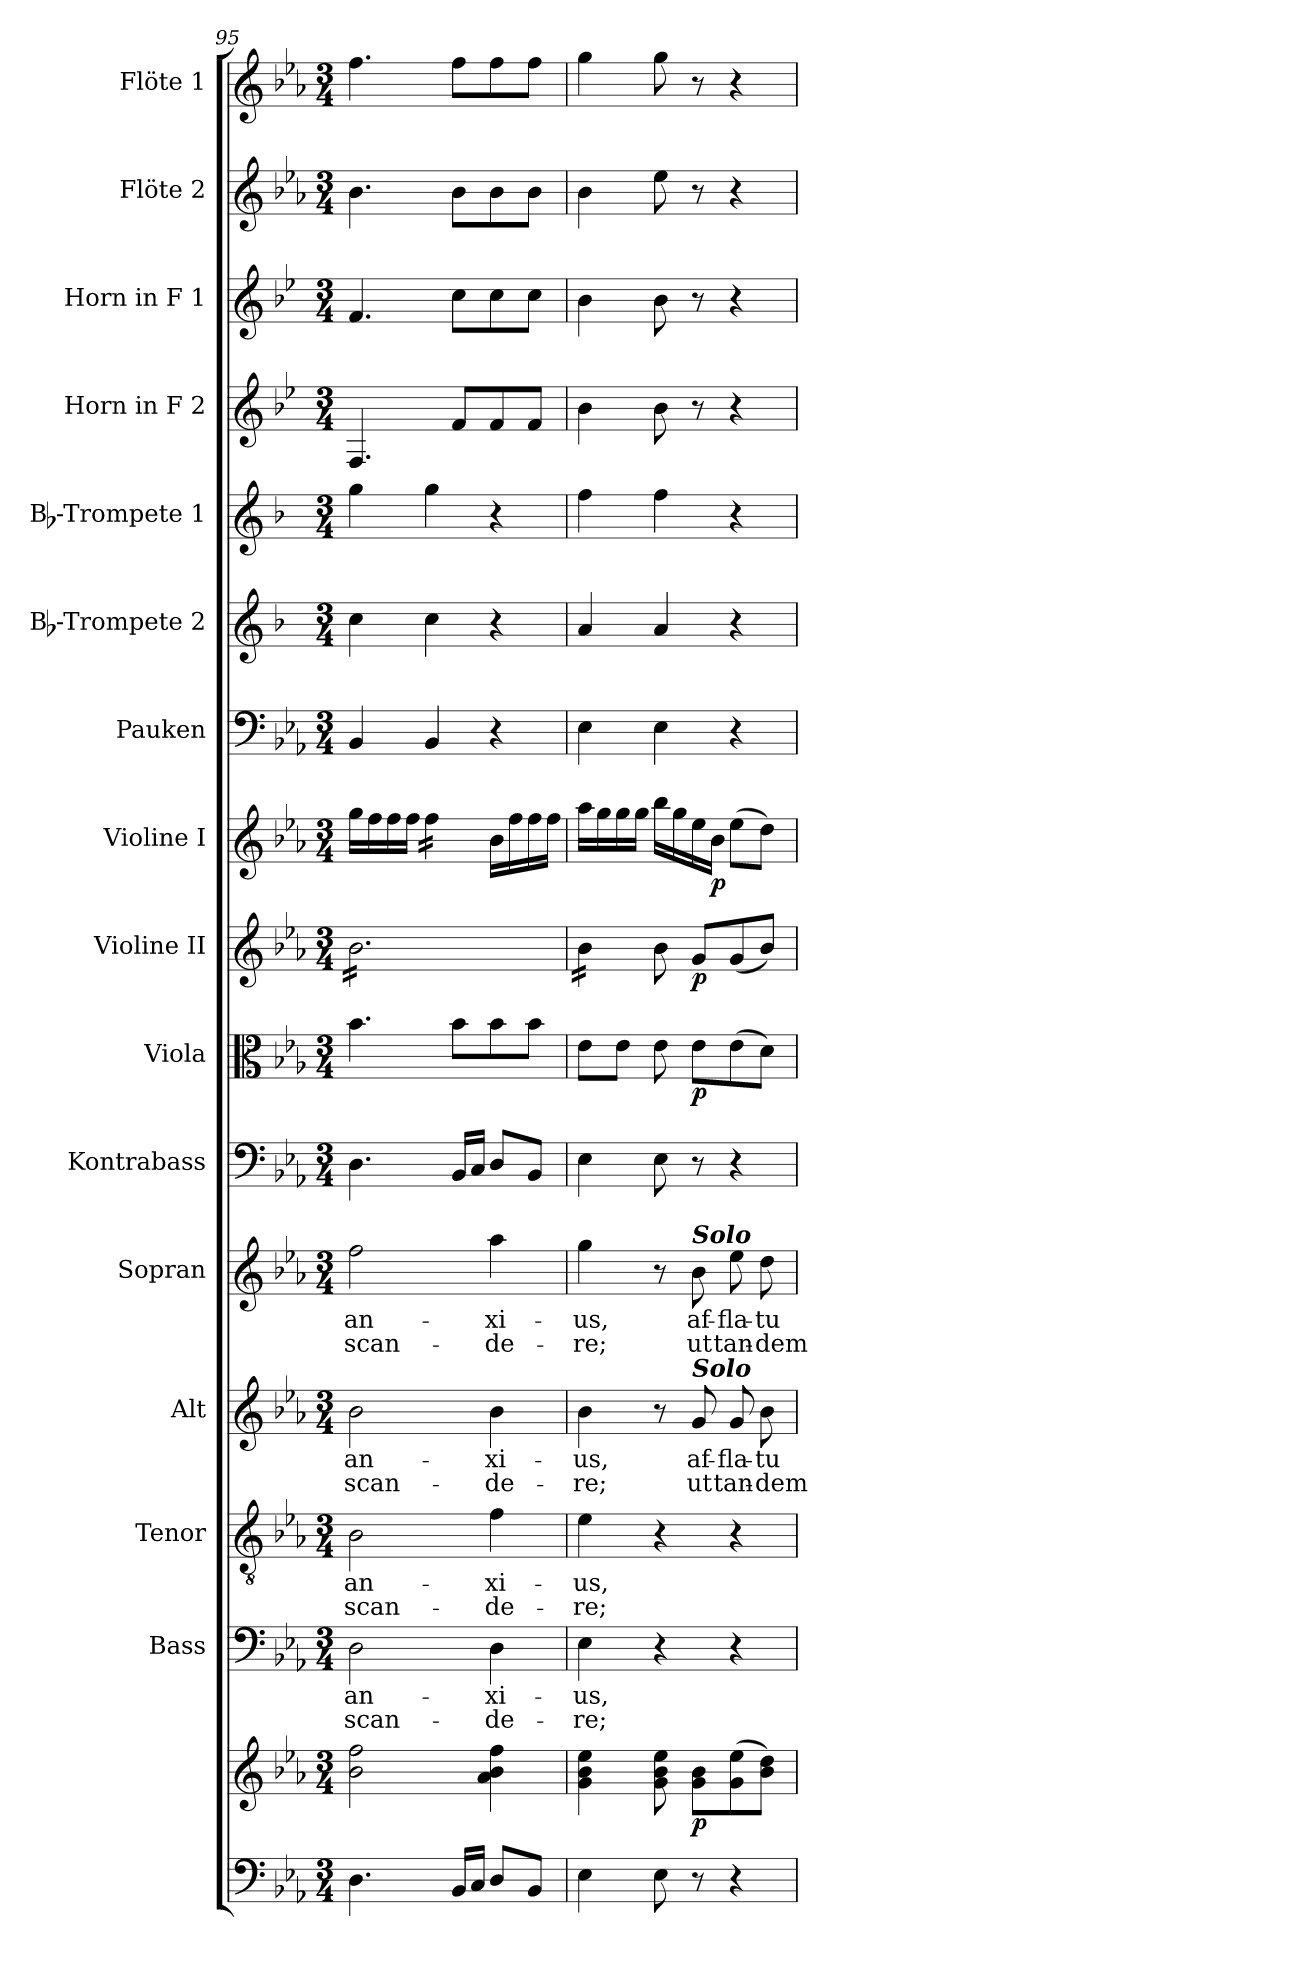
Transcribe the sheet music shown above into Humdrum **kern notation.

**kern	**kern	**dynam	**kern	**text	**text	**kern	**text	**text	**kern	**text	**text	**kern	**text	**text	**kern	**kern	**dynam	**kern	**dynam	**kern	**dynam	**kern	**kern	**kern	**kern	**kern	**kern	**kern
*part16	*part16	*part16	*part15	*part15	*part15	*part14	*part14	*part14	*part13	*part13	*part13	*part12	*part12	*part12	*part11	*part10	*part10	*part9	*part9	*part8	*part8	*part7	*part6	*part5	*part4	*part3	*part2	*part1
*staff17	*staff16	*staff16/17	*staff15	*staff15	*staff15	*staff14	*staff14	*staff14	*staff13	*staff13	*staff13	*staff12	*staff12	*staff12	*staff11	*staff10	*staff10	*staff9	*staff9	*staff8	*staff8	*staff7	*staff6	*staff5	*staff4	*staff3	*staff2	*staff1
*	*	*	*I"Bass	*	*	*I"Tenor	*	*	*I"Alt	*	*	*I"Sopran	*	*	*I"Kontrabass	*I"Viola	*	*I"Violine II	*	*I"Violine I	*	*I"Pauken	*I"Bb-Trompete 2	*I"Bb-Trompete 1	*I"Horn in F 2	*I"Horn in F 1	*I"Flöte 2	*I"Flöte 1
*	*	*	*I'B.	*	*	*I'T.	*	*	*I'A.	*	*	*I'S.	*	*	*I'Kb.	*I'Vla.	*	*I'Vl. II	*	*I'Vl. I	*	*I'Pk.	*I'Bb Trp. 2	*I'Bb Trp. 1	*	*	*I'Fl. 2	*I'Fl. 1
*clefF4	*clefG2	*	*clefF4	*	*	*clefGv2	*	*	*clefG2	*	*	*clefG2	*	*	*clefF4	*clefC3	*	*clefG2	*	*clefG2	*	*clefF4	*clefG2	*clefG2	*clefG2	*clefG2	*clefG2	*clefG2
*	*	*	*	*	*	*	*	*	*	*	*	*	*	*	*ITrd7c12	*	*	*	*	*	*	*	*ITrd1c2	*ITrd1c2	*ITrd4c7	*ITrd4c7	*	*
*k[b-e-a-]	*k[b-e-a-]	*	*k[b-e-a-]	*	*	*k[b-e-a-]	*	*	*k[b-e-a-]	*	*	*k[b-e-a-]	*	*	*k[b-e-a-]	*k[b-e-a-]	*	*k[b-e-a-]	*	*k[b-e-a-]	*	*k[b-e-a-]	*k[b-e-a-]	*k[b-e-a-]	*k[b-e-a-]	*k[b-e-a-]	*k[b-e-a-]	*k[b-e-a-]
*E-:	*E-:	*	*E-:	*	*	*E-:	*	*	*E-:	*	*	*E-:	*	*	*E-:	*E-:	*	*E-:	*	*E-:	*	*E-:	*E-:	*E-:	*E-:	*E-:	*E-:	*E-:
*M3/4	*M3/4	*	*M3/4	*	*	*M3/4	*	*	*M3/4	*	*	*M3/4	*	*	*M3/4	*M3/4	*	*M3/4	*	*M3/4	*	*M3/4	*M3/4	*M3/4	*M3/4	*M3/4	*M3/4	*M3/4
=95	=95	=95	=95	=95	=95	=95	=95	=95	=95	=95	=95	=95	=95	=95	=95	=95	=95	=95	=95	=95	=95	=95	=95	=95	=95	=95	=95	=95
!	!	!	!	!LO:LY:b	!LO:LY:b	!	!LO:LY:b	!LO:LY:b	!	!LO:LY:b	!LO:LY:b	!	!LO:LY:b	!LO:LY:b	!	!	!	!	!	!	!	!	!	!	!	!	!	!
*	*	*	*	*	*	*	*	*	*	*	*	*	*	*	*	*	*	*tremolo	*	*	*	*	*	*	*	*	*	*
4.D\	2b-\ 2ff\	.	2D\	an-	scan-	2B-\	an-	scan-	2b-\	an-	scan-	2ff\	an-	scan-	4.DD\	4.b-\	.	16b-\LL	.	16gg\LL	.	4BB-/	4b-\	4ff\	4.BB-/	4.B-/	4.b-\	4.ff\
.	.	.	.	.	.	.	.	.	.	.	.	.	.	.	.	.	.	16b-\	.	16ff\	.	.	.	.	.	.	.	.
.	.	.	.	.	.	.	.	.	.	.	.	.	.	.	.	.	.	16b-\	.	16ff\	.	.	.	.	.	.	.	.
.	.	.	.	.	.	.	.	.	.	.	.	.	.	.	.	.	.	16b-\	.	16ff\JJ	.	.	.	.	.	.	.	.
*	*	*	*	*	*	*	*	*	*	*	*	*	*	*	*	*	*	*	*	*tremolo	*	*	*	*	*	*	*	*
.	.	.	.	.	.	.	.	.	.	.	.	.	.	.	.	.	.	16b-\	.	16ff\LL	.	4BB-/	4b-\	4ff\	.	.	.	.
.	.	.	.	.	.	.	.	.	.	.	.	.	.	.	.	.	.	16b-\	.	16ff\	.	.	.	.	.	.	.	.
16BB-/LL	.	.	.	.	.	.	.	.	.	.	.	.	.	.	16BBB-/LL	8b-\L	.	16b-\	.	16ff\	.	.	.	.	8B-/L	8f\L	8b-\L	8ff\L
16C/JJ	.	.	.	.	.	.	.	.	.	.	.	.	.	.	16CC/JJ	.	.	16b-\	.	16ff\JJ	.	.	.	.	.	.	.	.
*	*	*	*	*	*	*	*	*	*	*	*	*	*	*	*	*	*	*	*	*Xtremolo	*	*	*	*	*	*	*	*
!	!	!	!	!LO:LY:b	!LO:LY:b	!	!LO:LY:b	!LO:LY:b	!	!LO:LY:b	!LO:LY:b	!	!LO:LY:b	!LO:LY:b	!	!	!	!	!	!	!	!	!	!	!	!	!	!
8D/L	4a-\ 4b-\ 4ff\	.	4D\	-xi-	-de-	4f\	-xi-	-de-	4b-\	-xi-	-de-	4aa-\	-xi-	-de-	8DD/L	8b-\	.	16b-\	.	16b-\LL	.	4r	4r	4r	8B-/	8f\	8b-\	8ff\
.	.	.	.	.	.	.	.	.	.	.	.	.	.	.	.	.	.	16b-\	.	16ff\	.	.	.	.	.	.	.	.
8BB-/J	.	.	.	.	.	.	.	.	.	.	.	.	.	.	8BBB-/J	8b-\J	.	16b-\	.	16ff\	.	.	.	.	8B-/J	8f\J	8b-\J	8ff\J
.	.	.	.	.	.	.	.	.	.	.	.	.	.	.	.	.	.	16b-\JJ	.	16ff\JJ	.	.	.	.	.	.	.	.
=96	=96	=96	=96	=96	=96	=96	=96	=96	=96	=96	=96	=96	=96	=96	=96	=96	=96	=96	=96	=96	=96	=96	=96	=96	=96	=96	=96	=96
!	!	!	!	!LO:LY:b	!LO:LY:b	!	!LO:LY:b	!LO:LY:b	!	!LO:LY:b	!LO:LY:b	!	!LO:LY:b	!LO:LY:b	!	!	!	!	!	!	!	!	!	!	!	!	!	!
4E-\	4g\ 4b-\ 4ee-\	.	4E-\	-us,	-re;	4e-\	-us,	-re;	4b-\	-us,	-re;	4gg\	-us,	-re;	4EE-\	8e-\L	.	16b-\LL	.	16aa-\LL	.	4E-\	4g/	4ee-\	4e-\	4e-\	4b-\	4gg\
.	.	.	.	.	.	.	.	.	.	.	.	.	.	.	.	.	.	16b-\	.	16gg\	.	.	.	.	.	.	.	.
.	.	.	.	.	.	.	.	.	.	.	.	.	.	.	.	8e-\J	.	16b-\	.	16gg\	.	.	.	.	.	.	.	.
.	.	.	.	.	.	.	.	.	.	.	.	.	.	.	.	.	.	16b-\JJ	.	16gg\JJ	.	.	.	.	.	.	.	.
*	*	*	*	*	*	*	*	*	*	*	*	*	*	*	*	*	*	*Xtremolo	*	*	*	*	*	*	*	*	*	*
8E-\	8g\ 8b-\ 8ee-\	.	4r	.	.	4r	.	.	8r	.	.	8r	.	.	8EE-\	8e-\	.	8b-\	.	16bb-\LL	.	4E-\	4g/	4ee-\	8e-\	8e-\	8ee-\	8gg\
.	.	.	.	.	.	.	.	.	.	.	.	.	.	.	.	.	.	.	.	16gg\	.	.	.	.	.	.	.	.
!	!	!	!	!	!	!	!	!	!	!	!	!LO:TX:a:Bi:t=Solo	!	!	!	!	!	!	!	!	!	!	!	!	!	!	!	!
!	!	!	!	!	!	!	!	!	!LO:TX:a:Bi:t=Solo	!	!	!	!	!	!	!	!	!	!	!	!	!	!	!	!	!	!	!
!	!	!LO:DY:b	!	!	!	!	!	!	!	!LO:LY:b	!LO:LY:b	!	!LO:LY:b	!LO:LY:b	!	!	!LO:DY:b	!	!LO:DY:b	!	!	!	!	!	!	!	!	!
8r	8g\ 8b-\L	p	.	.	.	.	.	.	8g/	af-	ut	8b-\	af-	ut	8r	8e-\L	p	8g/L	p	16ee-\	.	.	.	.	8r	8r	8r	8r
!	!	!	!	!	!	!	!	!	!	!	!	!	!	!	!	!	!	!	!	!	!LO:DY:b	!	!	!	!	!	!	!
.	.	.	.	.	.	.	.	.	.	.	.	.	.	.	.	.	.	.	.	16b-\JJ	p	.	.	.	.	.	.	.
!	!	!	!	!	!	!	!	!	!	!LO:LY:b	!LO:LY:b	!	!LO:LY:b	!LO:LY:b	!	!	!	!	!	!	!	!	!	!	!	!	!	!
4r	(>8g\ 8ee-\	.	4r	.	.	4r	.	.	8g/	-fla-	tan-	8ee-\	-fla-	tan-	4r	(>8e-\	.	(<8g/	.	(>8ee-\L	.	4r	4r	4r	4r	4r	4r	4r
!	!	!	!	!	!	!	!	!	!	!LO:LY:b	!LO:LY:b	!	!LO:LY:b	!LO:LY:b	!	!	!	!	!	!	!	!	!	!	!	!	!	!
.	8b-\ 8dd\J)	.	.	.	.	.	.	.	8b-\	-tu	-dem	8dd\	-tu	-dem	.	8d\J)	.	8b-/J)	.	8dd\J)	.	.	.	.	.	.	.	.
=	=	=	=	=	=	=	=	=	=	=	=	=	=	=	=	=	=	=	=	=	=	=	=	=	=	=	=	=
*-	*-	*-	*-	*-	*-	*-	*-	*-	*-	*-	*-	*-	*-	*-	*-	*-	*-	*-	*-	*-	*-	*-	*-	*-	*-	*-	*-	*-
